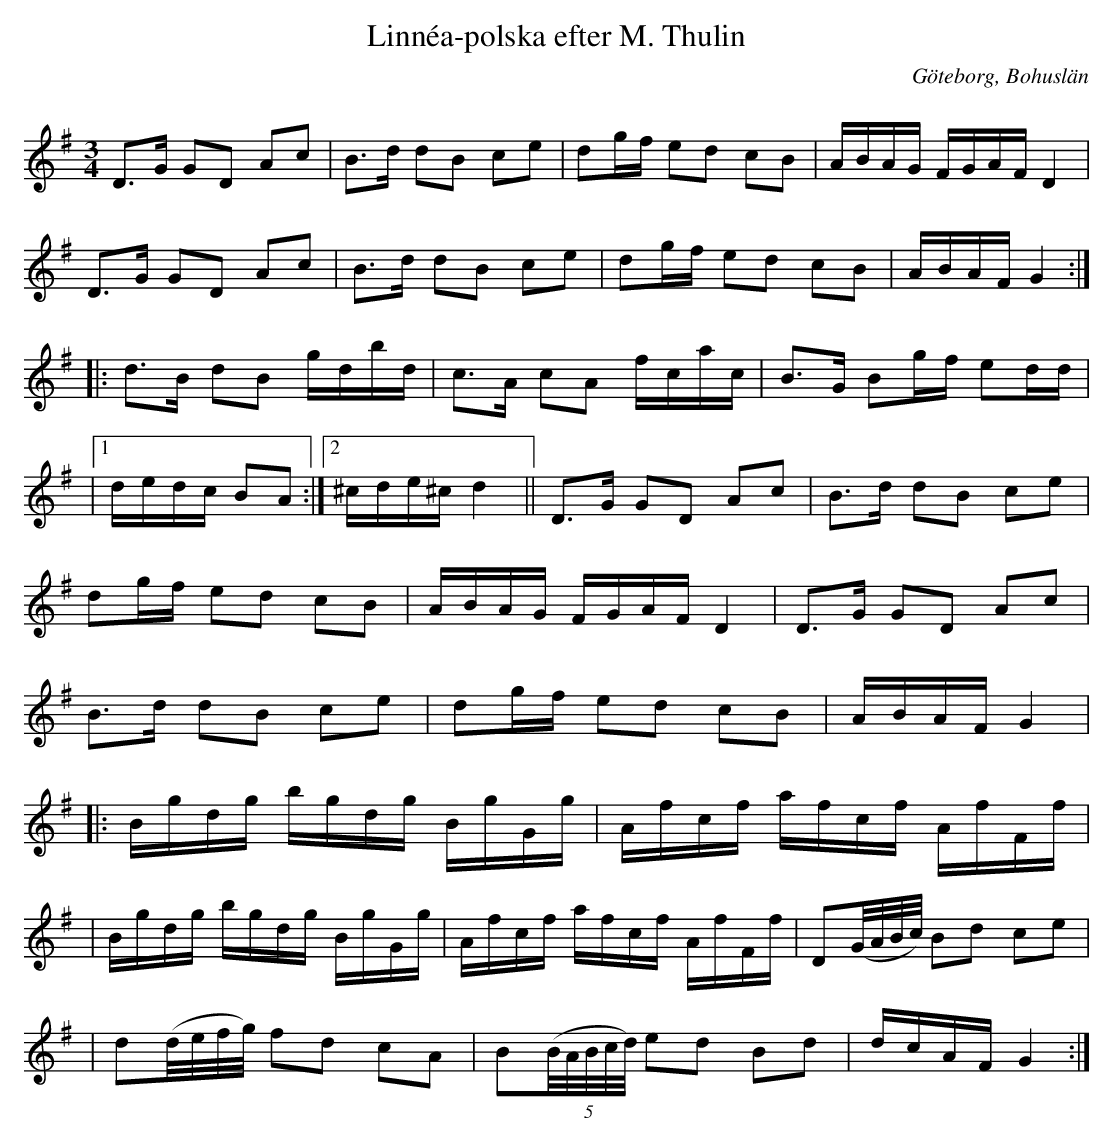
X:1
T:Linnéa-polska efter M. Thulin
O:Göteborg, Bohuslän
Q:107
M:3/4
L:1/8
K:G
D>G GD Ac | B>d dB ce | dg/f/ ed cB | A/B/A/G/ F/G/A/F/ D2 |
D>G GD Ac | B>d dB ce | dg/f/ ed cB | A/B/A/F/ G2 :|]
|: d>B dB g/d/b/d/ | c>A cA f/c/a/c/ | B>G Bg/f/ ed/d/ |
|1 d/e/d/c/ BA :|2 ^c/d/e/^c/ d2 || D>G GD Ac | B>d dB ce |
 dg/f/ ed cB | A/B/A/G/ F/G/A/F/ D2 | D>G GD Ac |
 B>d dB ce | dg/f/ ed cB | A/B/A/F/ G2 |
|: B/g/d/g/ b/g/d/g/ B/g/G/g/ | A/f/c/f/ a/f/c/f/ A/f/F/f/ |
| B/g/d/g/ b/g/d/g/ B/g/G/g/ | A/f/c/f/ a/f/c/f/ A/f/F/f/ |D(G//A//B//c//) Bd ce |
| d(d//e//f//g//) fd cA |B((5B//A//B//c//d//) ed Bd | d/c/A/F/ G2 :|]
